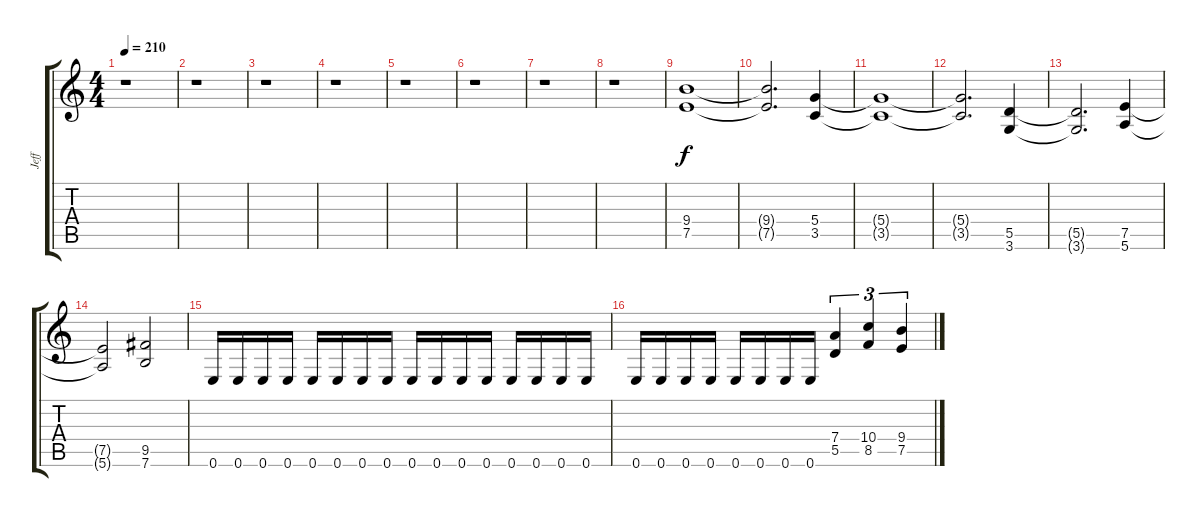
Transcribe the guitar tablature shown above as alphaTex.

\track ("Jeff" "Jeff") {instrument distortionguitar}
\staff {score tabs}
\tuning (E4 B3 G3 D3 A2 E2) {hide}
\ts (4 4)
\tempo 210
\clef g2
\ks c
r.1{dy f instrument distortionguitar} |
r.1 |
r.1 |
r.1 |
r.1 |
r.1 |
r.1 |
r.1 |
(9.4 7.5).1 |
(9.4{t} 7.5{t}).2{d} (5.4 3.5).4 |
(5.4{t} 3.5{t}).1 |
(5.4{t} 3.5{t}).2{d} (5.5 3.6).4 |
(5.5{t} 3.6{t}).2{d} (7.5 5.6).4 |
(7.5{t} 5.6{t}).2 (9.5 7.6).2 |
0.6.16 0.6.16 0.6.16 0.6.16 0.6.16 0.6.16 0.6.16 0.6.16 0.6.16 0.6.16 0.6.16 0.6.16 0.6.16 0.6.16 0.6.16 0.6.16 |
0.6.16 0.6.16 0.6.16 0.6.16 0.6.16 0.6.16 0.6.16 0.6.16 (7.4 5.5).4{tu (3 2)} (10.4 8.5).4{tu (3 2)} (9.4 7.5).4{tu (3 2)}
